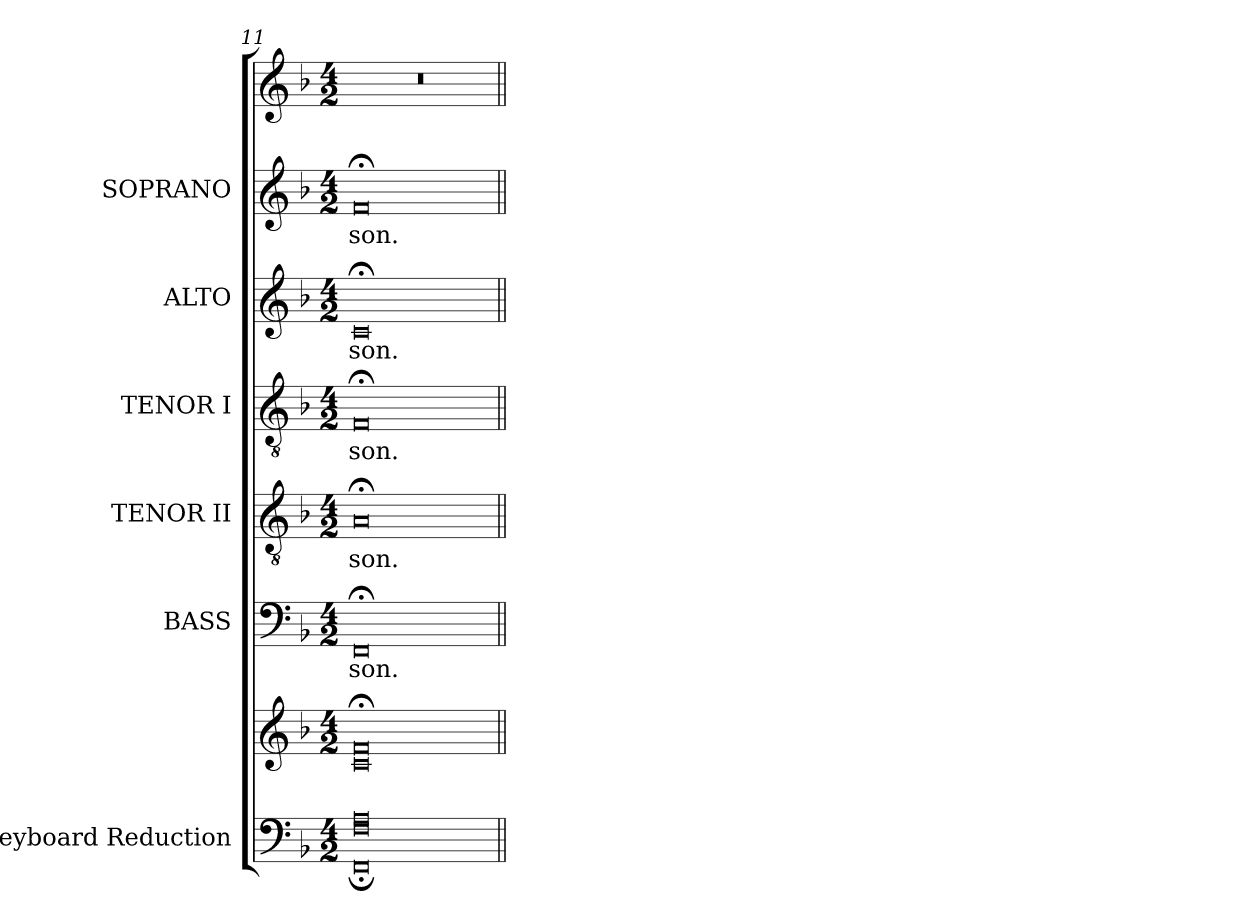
**kern	**kern	**kern	**text	**kern	**text	**kern	**text	**kern	**text	**kern	**text	**kern
*part7	*part7	*part6	*part6	*part5	*part5	*part4	*part4	*part3	*part3	*part2	*part2	*part1
*staff8	*staff7	*staff6	*staff6	*staff5	*staff5	*staff4	*staff4	*staff3	*staff3	*staff2	*staff2	*staff1
*I"Keyboard Reduction	*	*I"BASS	*	*I"TENOR II	*	*I"TENOR I	*	*I"ALTO	*	*I"SOPRANO	*	*
*I'Reduc.	*	*I'B.	*	*I'T. II	*	*I'T. I	*	*I'A.	*	*I'S.	*	*
*clefF4	*clefG2	*clefF4	*	*clefGv2	*	*clefGv2	*	*clefG2	*	*clefG2	*	*clefG2
*	*	*	*	*ITrd7c12	*	*ITrd7c12	*	*	*	*	*	*
*k[b-]	*k[b-]	*k[b-]	*	*k[b-]	*	*k[b-]	*	*k[b-]	*	*k[b-]	*	*k[b-]
*F:	*F:	*F:	*	*F:	*	*F:	*	*F:	*	*F:	*	*F:
*M4/2	*M4/2	*M4/2	*	*M4/2	*	*M4/2	*	*M4/2	*	*M4/2	*	*M4/2
=11	=11	=11	=11	=11	=11	=11	=11	=11	=11	=11	=11	=11
*^	*^	*	*	*	*	*	*	*	*	*	*	*
!	!	!	!	!	!LO:LY:b:color=#000000	!	!	!	!	!	!	!	!	!
!	!	!	!	!	!	!	!LO:LY:b:color=#000000	!	!	!	!	!	!	!
!	!	!	!	!	!	!	!	!	!LO:LY:b:color=#000000	!	!	!	!	!
!	!	!	!	!	!	!	!	!	!	!	!LO:LY:b:color=#000000	!	!	!
!	!	!	!	!	!	!	!	!	!	!	!	!	!LO:LY:b:color=#000000	!LO:N:vis=1
0Ai	0FFi; 0Fi;	0f;i	0ci	0FF;i	-son.	0AA;i	-son.	0FF;i	-son.	0c;i	-son.	0f;i	son.	0r
*v	*v	*	*	*	*	*	*	*	*	*	*	*	*	*
*	*v	*v	*	*	*	*	*	*	*	*	*	*	*
=||	=||	=||	=||	=||	=||	=||	=||	=||	=||	=||	=||	=||
*-	*-	*-	*-	*-	*-	*-	*-	*-	*-	*-	*-	*-
